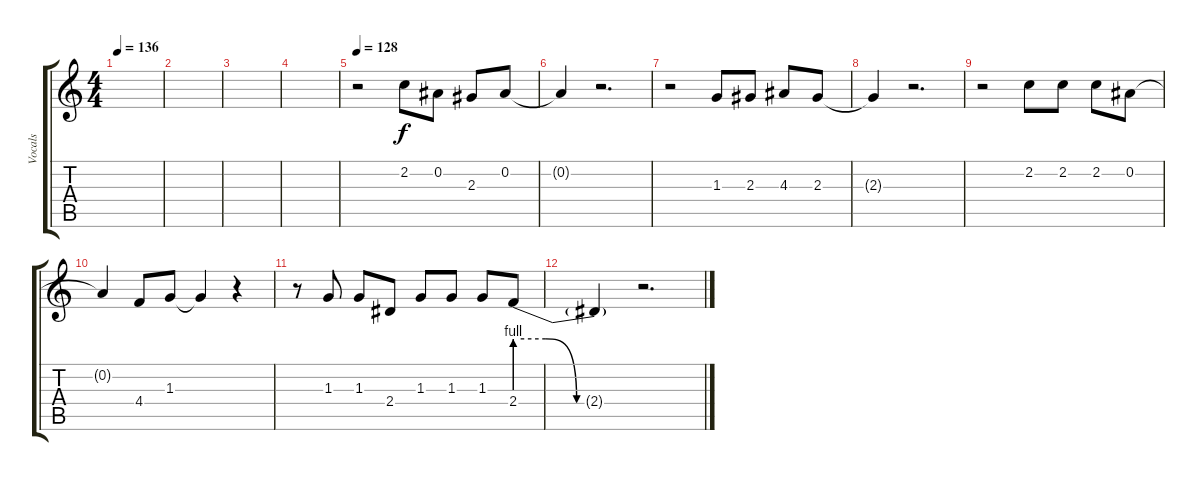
\track ("Vocals" "Vocals") {instrument acousticguitarsteel}
\staff {score tabs}
\tuning (Eb4 Bb3 Gb3 Db3 Ab2 Eb2) {hide}
\ts (4 4)
\tempo 136
\clef g2
\ks c
|
|
|
|
\tempo 128
r.2 2.2.8 0.2.8 2.3.8 0.2.8 |
0.2{t}.4 r.2{d} |
r.2 1.3.8 2.3.8 4.3.8 2.3.8 |
2.3{t}.4 r.2{d} |
r.2 2.2.8 2.2.8 2.2.8 0.2.8 |
0.2{t}.4 4.4.8 1.3.8 1.3{t}.4 r.4 |
r.8 1.3.8 1.3.8 2.4.8 1.3.8 1.3.8 1.3.8 2.4{be (custom 0 4 15 4 30 0 60 0)}.8 |
2.4{t}.4 r.2{d}
